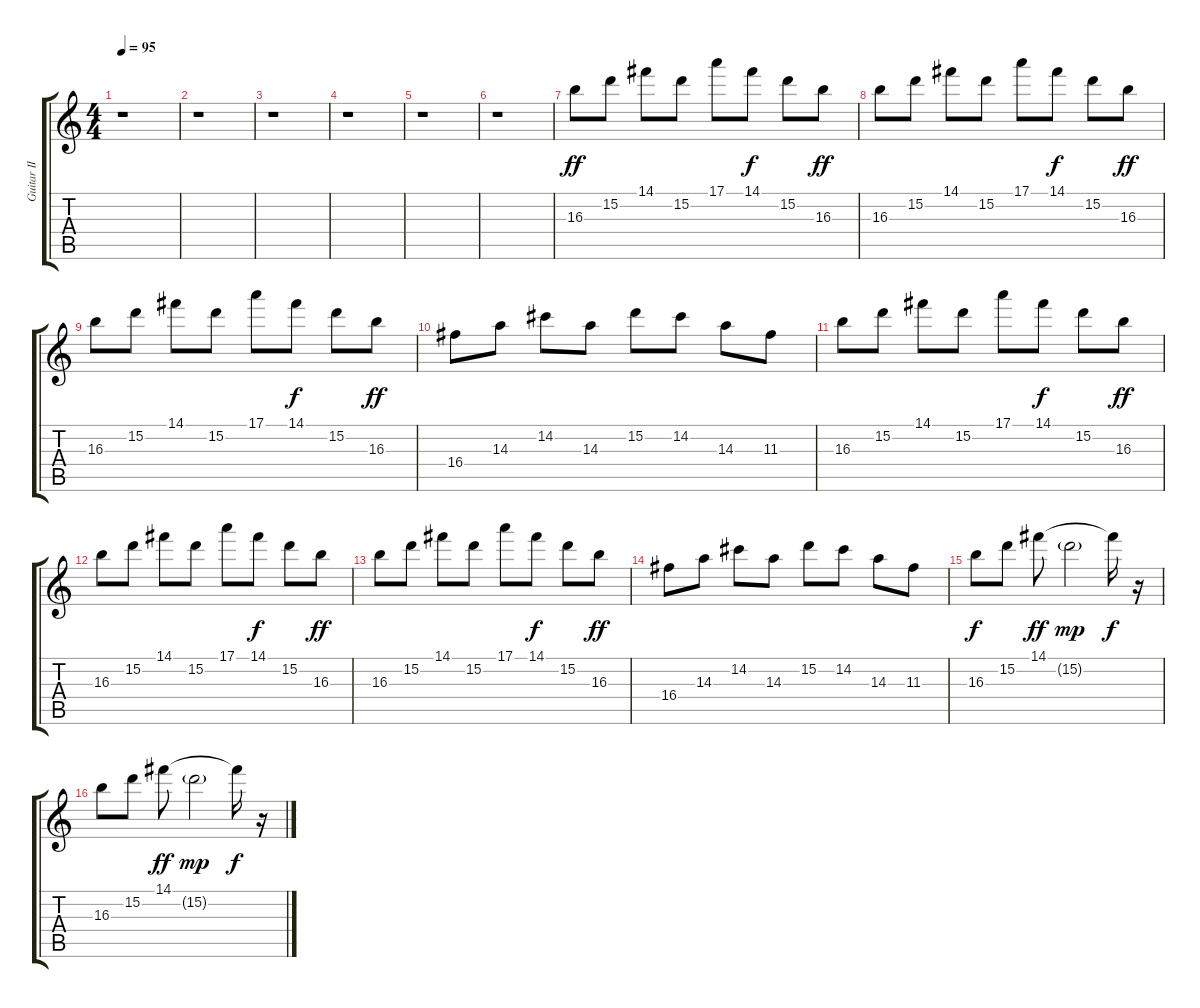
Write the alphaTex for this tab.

\track ("Guitar II" "Guitar II") {instrument electricguitarjazz}
\staff {score tabs}
\tuning (E4 B3 G3 D3 A2 E2) {hide}
\ts (4 4)
\tempo 95
\clef g2
\ks c
r.1{dy f} |
r.1 |
r.1 |
r.1 |
r.1 |
r.1 |
16.3.8{dy ff} 15.2.8 14.1.8 15.2.8 17.1.8 14.1.8{dy f} 15.2.8 16.3.8{dy ff} |
16.3.8 15.2.8 14.1.8 15.2.8 17.1.8 14.1.8{dy f} 15.2.8 16.3.8{dy ff} |
16.3.8 15.2.8 14.1.8 15.2.8 17.1.8 14.1.8{dy f} 15.2.8 16.3.8{dy ff} |
16.4.8 14.3.8 14.2.8 14.3.8 15.2.8 14.2.8 14.3.8 11.3.8 |
16.3.8 15.2.8 14.1.8 15.2.8 17.1.8 14.1.8{dy f} 15.2.8 16.3.8{dy ff} |
16.3.8 15.2.8 14.1.8 15.2.8 17.1.8 14.1.8{dy f} 15.2.8 16.3.8{dy ff} |
16.3.8 15.2.8 14.1.8 15.2.8 17.1.8 14.1.8{dy f} 15.2.8 16.3.8{dy ff} |
16.4.8 14.3.8 14.2.8 14.3.8 15.2.8 14.2.8 14.3.8 11.3.8 |
16.3.8{dy f} 15.2.8 14.1.8{dy ff} 15.2{g}.2{dy mp} 14.1{t}.16{dy f} r.16 |
16.3.8 15.2.8 14.1.8{dy ff} 15.2{g}.2{dy mp} 14.1{t}.16{dy f} r.16
